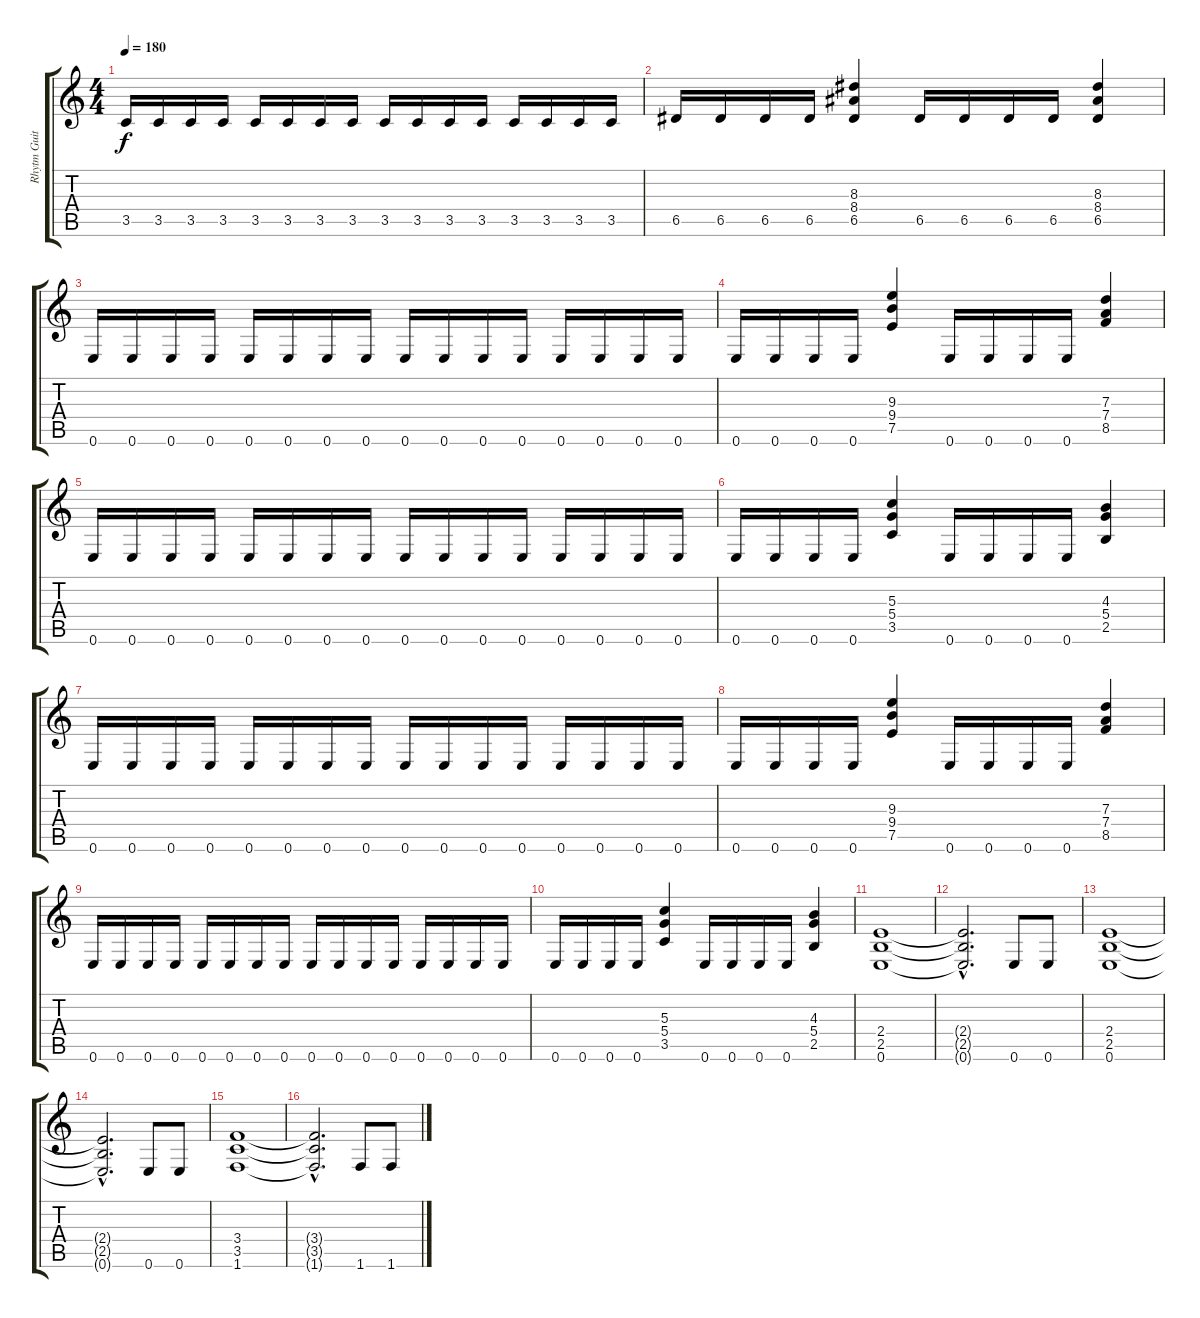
\track ("Rhytm Guitar" "Rhytm Guit") {instrument distortionguitar}
\staff {score tabs}
\tuning (E4 B3 G3 D3 A2 E2) {hide}
\ts (4 4)
\tempo 180
\clef g2
\ks c
3.5.16{dy f} 3.5.16 3.5.16 3.5.16 3.5.16 3.5.16 3.5.16 3.5.16 3.5.16 3.5.16 3.5.16 3.5.16 3.5.16 3.5.16 3.5.16 3.5.16 |
6.5.16 6.5.16 6.5.16 6.5.16 (8.3 8.4 6.5).4 6.5.16 6.5.16 6.5.16 6.5.16 (8.3 8.4 6.5).4 |
0.6.16 0.6.16 0.6.16 0.6.16 0.6.16 0.6.16 0.6.16 0.6.16 0.6.16 0.6.16 0.6.16 0.6.16 0.6.16 0.6.16 0.6.16 0.6.16 |
0.6.16 0.6.16 0.6.16 0.6.16 (9.3 9.4 7.5).4 0.6.16 0.6.16 0.6.16 0.6.16 (7.3 7.4 8.5).4 |
0.6.16 0.6.16 0.6.16 0.6.16 0.6.16 0.6.16 0.6.16 0.6.16 0.6.16 0.6.16 0.6.16 0.6.16 0.6.16 0.6.16 0.6.16 0.6.16 |
0.6.16 0.6.16 0.6.16 0.6.16 (5.3 5.4 3.5).4 0.6.16 0.6.16 0.6.16 0.6.16 (4.3 5.4 2.5).4 |
0.6.16 0.6.16 0.6.16 0.6.16 0.6.16 0.6.16 0.6.16 0.6.16 0.6.16 0.6.16 0.6.16 0.6.16 0.6.16 0.6.16 0.6.16 0.6.16 |
0.6.16 0.6.16 0.6.16 0.6.16 (9.3 9.4 7.5).4 0.6.16 0.6.16 0.6.16 0.6.16 (7.3 7.4 8.5).4 |
0.6.16 0.6.16 0.6.16 0.6.16 0.6.16 0.6.16 0.6.16 0.6.16 0.6.16 0.6.16 0.6.16 0.6.16 0.6.16 0.6.16 0.6.16 0.6.16 |
0.6.16 0.6.16 0.6.16 0.6.16 (5.3 5.4 3.5).4 0.6.16 0.6.16 0.6.16 0.6.16 (4.3 5.4 2.5).4 |
(2.4 2.5 0.6).1 |
(2.4{t} 2.5{t} 0.6{hac t}).2{d} 0.6.8 0.6.8 |
(2.4 2.5 0.6).1 |
(2.4{t} 2.5{t} 0.6{hac t}).2{d} 0.6.8 0.6.8 |
(3.4 3.5 1.6).1 |
(3.4{t} 3.5{t} 1.6{hac t}).2{d} 1.6.8 1.6.8
